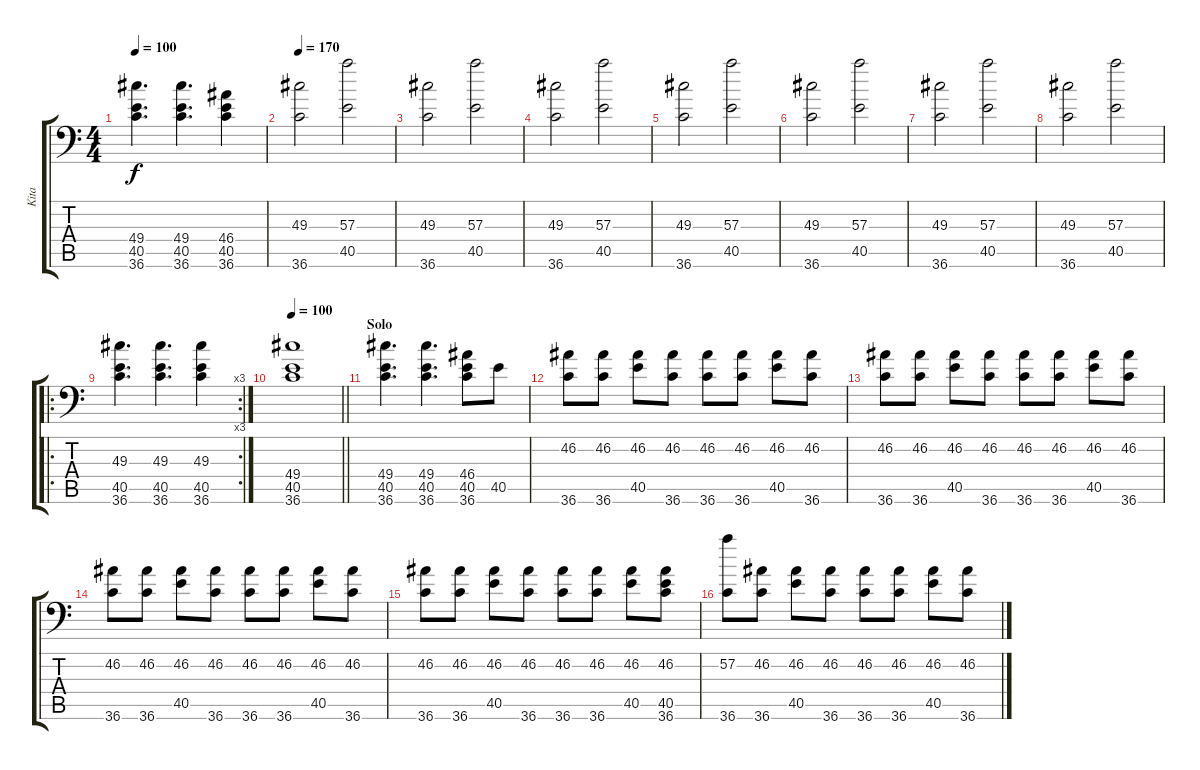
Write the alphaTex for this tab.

\track ("Kita" "Kita") {instrument acousticgrandpiano}
\staff {score tabs}
\tuning (C-1 C-1 C-1 C-1 C-1 C-1) {hide}
\ts (4 4)
\tempo 100
\clef f4
\ks c
(49.4 40.5 36.6).4{d dy f} (49.4 40.5 36.6).4{d} (46.4 40.5 36.6).4 |
\tempo 200
\tempo 170
(49.3 36.6).2 (57.3 40.5).2 |
(49.3 36.6).2 (57.3 40.5).2 |
(49.3 36.6).2 (57.3 40.5).2 |
(49.3 36.6).2 (57.3 40.5).2 |
(49.3 36.6).2 (57.3 40.5).2 |
(49.3 36.6).2 (57.3 40.5).2 |
(49.3 36.6).2 (57.3 40.5).2 |
\ro
\rc 3
(49.3 40.5 36.6).4{d} (49.3 40.5 36.6).4{d} (49.3 40.5 36.6).4 |
\tempo 100
\barLineRight lightlight
(49.4 40.5 36.6).1 |
\section ("" "Solo")
(49.4 40.5 36.6).4{d} (49.4 40.5 36.6).4{d} (46.4 40.5 36.6).8 40.5.8 |
(46.2 36.6).8 (46.2 36.6).8 (46.2 40.5).8 (46.2 36.6).8 (46.2 36.6).8 (46.2 36.6).8 (46.2 40.5).8 (46.2 36.6).8 |
(46.2 36.6).8 (46.2 36.6).8 (46.2 40.5).8 (46.2 36.6).8 (46.2 36.6).8 (46.2 36.6).8 (46.2 40.5).8 (46.2 36.6).8 |
(46.2 36.6).8 (46.2 36.6).8 (46.2 40.5).8 (46.2 36.6).8 (46.2 36.6).8 (46.2 36.6).8 (46.2 40.5).8 (46.2 36.6).8 |
(46.2 36.6).8 (46.2 36.6).8 (46.2 40.5).8 (46.2 36.6).8 (46.2 36.6).8 (46.2 36.6).8 (46.2 40.5).8 (46.2 40.5 36.6).8 |
(57.2 36.6).8 (46.2 36.6).8 (46.2 40.5).8 (46.2 36.6).8 (46.2 36.6).8 (46.2 36.6).8 (46.2 40.5).8 (46.2 36.6).8
